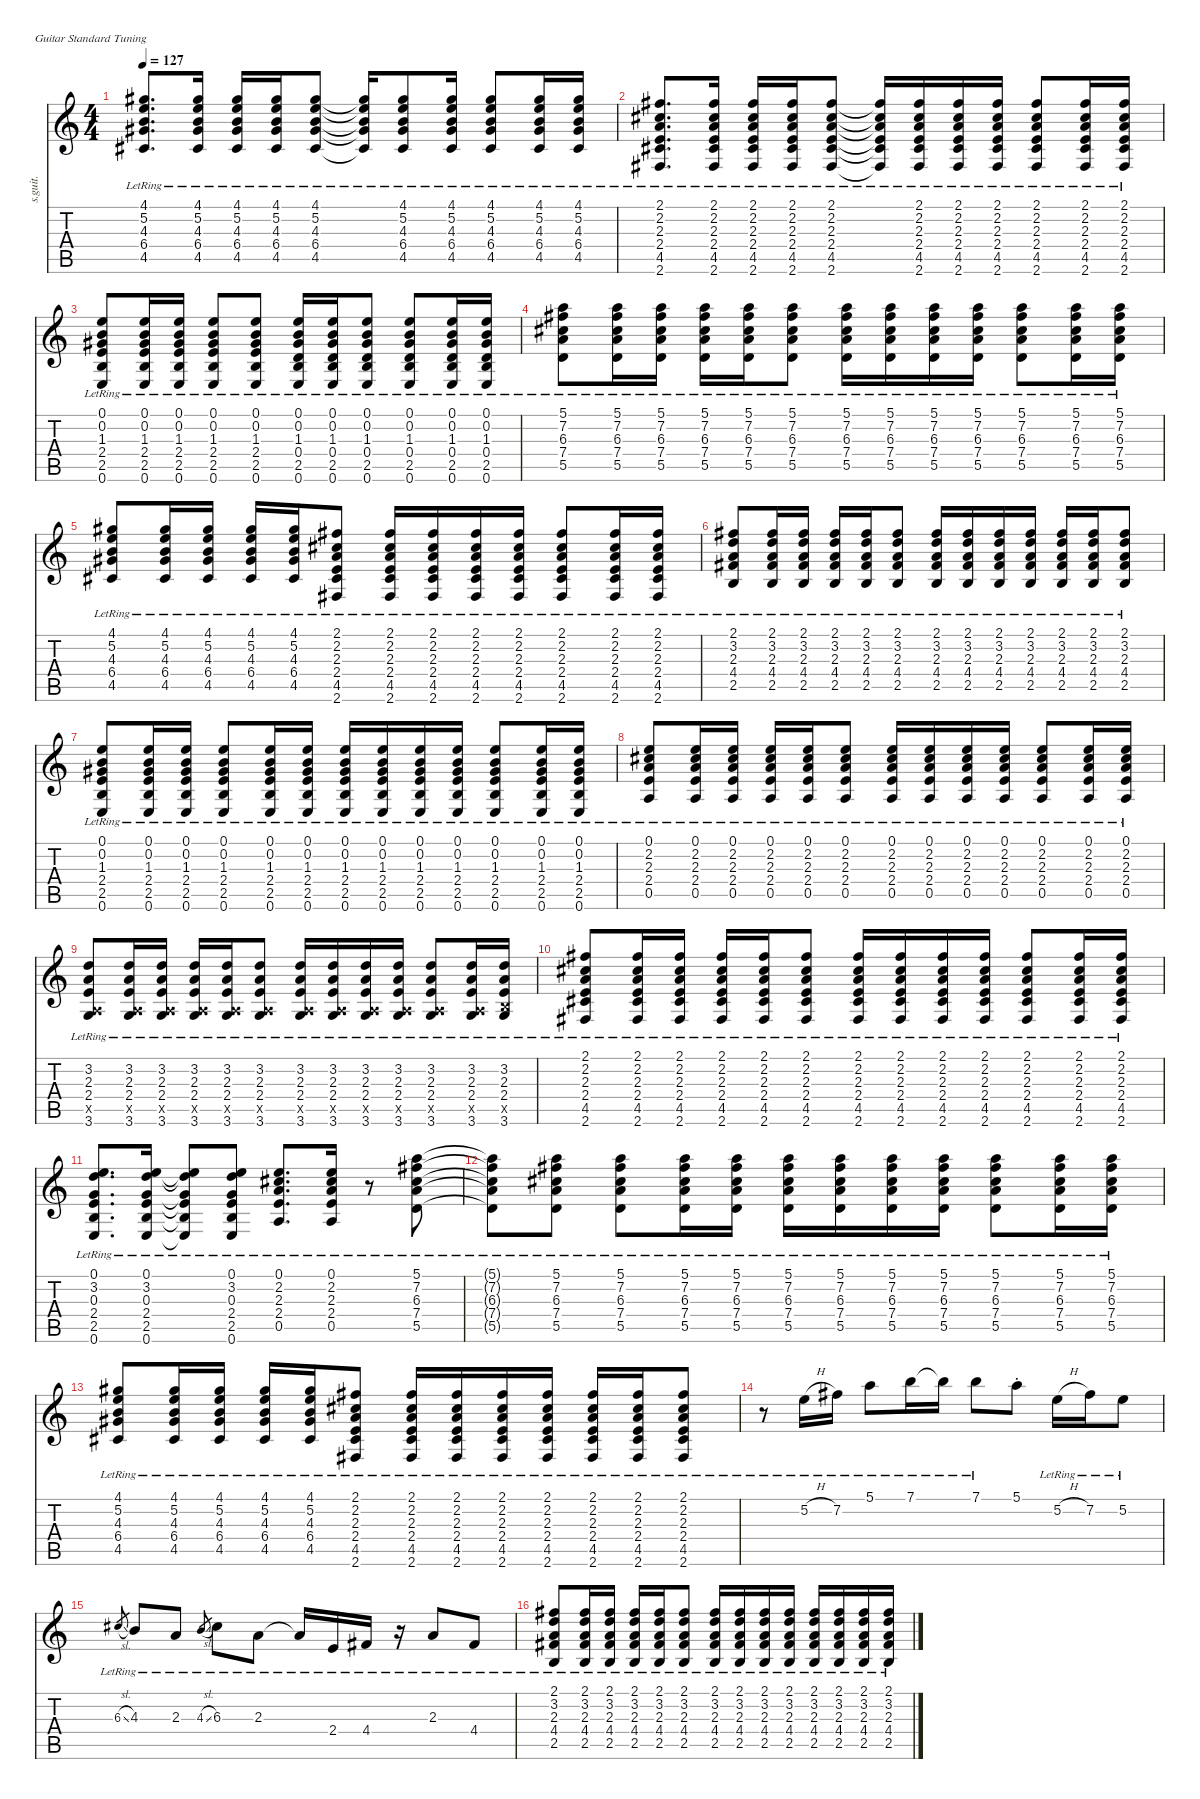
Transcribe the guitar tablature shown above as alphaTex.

\defaultSystemsLayout 4
\hideDynamics
\bracketExtendMode nobrackets
\track ("吉他 1" "s.guit.") {instrument acousticguitarsteel}
\staff {score tabs}
\tuning (E4 B3 G3 D3 A2 E2)
\ts (4 4)
\tempo 127
\clef g2
\ks c
(4.1{lr acc #} 5.2{lr} 4.3{lr} 6.4{lr acc #} 4.5{lr acc #}).8{d dy f beam Up} (4.1{lr acc #} 5.2{lr} 4.3{lr} 6.4{lr acc #} 4.5{lr acc #}).16{beam Up} (4.1{lr acc #} 5.2{lr} 4.3{lr} 6.4{lr acc #} 4.5{lr acc #}).16{beam Up} (4.1{lr acc #} 5.2{lr} 4.3{lr} 6.4{lr acc #} 4.5{lr acc #}).16{beam Up} (4.1{lr acc #} 5.2{lr} 4.3{lr} 6.4{lr acc #} 4.5{lr acc #}).8{beam Up} (4.1{lr t acc #} 5.2{lr t} 4.3{lr t} 6.4{lr t acc #} 4.5{lr t acc #}).16{beam Up} (4.1{lr acc #} 5.2{lr} 4.3{lr} 6.4{lr acc #} 4.5{lr acc #}).8{beam Up} (4.1{lr acc #} 5.2{lr} 4.3{lr} 6.4{lr acc #} 4.5{lr acc #}).16{beam Up} (4.1{lr acc #} 5.2{lr} 4.3{lr} 6.4{lr acc #} 4.5{lr acc #}).8{beam Up} (4.1{lr acc #} 5.2{lr} 4.3{lr} 6.4{lr acc #} 4.5{lr acc #}).16{beam Up} (4.1{lr acc #} 5.2{lr} 4.3{lr} 6.4{lr acc #} 4.5{lr acc #}).16{beam Up} |
(2.1{lr acc #} 2.2{lr acc #} 2.3{lr} 2.4{lr} 4.5{lr acc #} 2.6{lr acc #}).8{d beam Up} (2.1{lr acc #} 2.2{lr acc #} 2.3{lr} 2.4{lr} 4.5{lr acc #} 2.6{lr acc #}).16{beam Up} (2.1{lr acc #} 2.2{lr acc #} 2.3{lr} 2.4{lr} 4.5{lr acc #} 2.6{lr acc #}).16{beam Up} (2.1{lr acc #} 2.2{lr acc #} 2.3{lr} 2.4{lr} 4.5{lr acc #} 2.6{lr acc #}).16{beam Up} (2.1{lr acc #} 2.2{lr acc #} 2.3{lr} 2.4{lr} 4.5{lr acc #} 2.6{lr acc #}).8{beam Up} (2.1{lr t acc #} 2.2{lr t acc #} 2.3{lr t} 2.4{lr t} 4.5{lr t acc #} 2.6{lr t acc #}).16{beam Up} (2.1{lr acc #} 2.2{lr acc #} 2.3{lr} 2.4{lr} 4.5{lr acc #} 2.6{lr acc #}).16{beam Up} (2.1{lr acc #} 2.2{lr acc #} 2.3{lr} 2.4{lr} 4.5{lr acc #} 2.6{lr acc #}).16{beam Up} (2.1{lr acc #} 2.2{lr acc #} 2.3{lr} 2.4{lr} 4.5{lr acc #} 2.6{lr acc #}).16{beam Up} (2.1{lr acc #} 2.2{lr acc #} 2.3{lr} 2.4{lr} 4.5{lr acc #} 2.6{lr acc #}).8{beam Up} (2.1{lr acc #} 2.2{lr acc #} 2.3{lr} 2.4{lr} 4.5{lr acc #} 2.6{lr acc #}).16{beam Up} (2.1{lr acc #} 2.2{lr acc #} 2.3{lr} 2.4{lr} 4.5{lr acc #} 2.6{lr acc #}).16{beam Up} |
(0.1{lr} 0.2{lr} 1.3{lr acc #} 2.4{lr} 2.5{lr} 0.6{lr}).8{beam Up} (0.1{lr} 0.2{lr} 1.3{lr acc #} 2.4{lr} 2.5{lr} 0.6{lr}).16{beam Up} (0.1{lr} 0.2{lr} 1.3{lr acc #} 2.4{lr} 2.5{lr} 0.6{lr}).16{beam Up} (0.1{lr} 0.2{lr} 1.3{lr acc #} 2.4{lr} 2.5{lr} 0.6{lr}).8{beam Up} (0.1{lr} 0.2{lr} 1.3{lr acc #} 2.4{lr} 2.5{lr} 0.6{lr}).8{beam Up} (0.1{lr} 0.2{lr} 1.3{lr acc #} 0.4{lr} 2.5{lr} 0.6{lr}).16{beam Up} (0.1{lr} 0.2{lr} 1.3{lr acc #} 0.4{lr} 2.5{lr} 0.6{lr}).16{beam Up} (0.1{lr} 0.2{lr} 1.3{lr acc #} 0.4{lr} 2.5{lr} 0.6{lr}).8{beam Up} (0.1{lr} 0.2{lr} 1.3{lr acc #} 0.4{lr} 2.5{lr} 0.6{lr}).8{beam Up} (0.1{lr} 0.2{lr} 1.3{lr acc #} 0.4{lr} 2.5{lr} 0.6{lr}).16{beam Up} (0.1{lr} 0.2{lr} 1.3{lr acc #} 0.4{lr} 2.5{lr} 0.6{lr}).16{beam Up} |
(5.1{lr} 7.2{lr acc #} 6.3{lr acc #} 7.4{lr} 5.5{lr}).8{beam Down} (5.1{lr} 7.2{lr acc #} 6.3{lr acc #} 7.4{lr} 5.5{lr}).16{beam Down} (5.1{lr} 7.2{lr acc #} 6.3{lr acc #} 7.4{lr} 5.5{lr}).16{beam Down} (5.1{lr} 7.2{lr acc #} 6.3{lr acc #} 7.4{lr} 5.5{lr}).16{beam Down} (5.1{lr} 7.2{lr acc #} 6.3{lr acc #} 7.4{lr} 5.5{lr}).16{beam Down} (5.1{lr} 7.2{lr acc #} 6.3{lr acc #} 7.4{lr} 5.5{lr}).8{beam Down} (5.1{lr} 7.2{lr acc #} 6.3{lr acc #} 7.4{lr} 5.5{lr}).16{beam Down} (5.1{lr} 7.2{lr acc #} 6.3{lr acc #} 7.4{lr} 5.5{lr}).16{beam Down} (5.1{lr} 7.2{lr acc #} 6.3{lr acc #} 7.4{lr} 5.5{lr}).16{beam Down} (5.1{lr} 7.2{lr acc #} 6.3{lr acc #} 7.4{lr} 5.5{lr}).16{beam Down} (5.1{lr} 7.2{lr acc #} 6.3{lr acc #} 7.4{lr} 5.5{lr}).8{beam Down} (5.1{lr} 7.2{lr acc #} 6.3{lr acc #} 7.4{lr} 5.5{lr}).16{beam Down} (5.1{lr} 7.2{lr acc #} 6.3{lr acc #} 7.4{lr} 5.5{lr}).16{beam Down} |
(4.1{lr acc #} 5.2{lr} 4.3{lr} 6.4{lr acc #} 4.5{lr acc #}).8{beam Up} (4.1{lr acc #} 5.2{lr} 4.3{lr} 6.4{lr acc #} 4.5{lr acc #}).16{beam Up} (4.1{lr acc #} 5.2{lr} 4.3{lr} 6.4{lr acc #} 4.5{lr acc #}).16{beam Up} (4.1{lr acc #} 5.2{lr} 4.3{lr} 6.4{lr acc #} 4.5{lr acc #}).16{beam Up} (4.1{lr acc #} 5.2{lr} 4.3{lr} 6.4{lr acc #} 4.5{lr acc #}).16{beam Up} (2.1{lr acc #} 2.2{lr acc #} 2.3{lr} 2.4{lr} 4.5{lr acc #} 2.6{lr acc #}).8{beam Up} (2.1{lr acc #} 2.2{lr acc #} 2.3{lr} 2.4{lr} 4.5{lr acc #} 2.6{lr acc #}).16{beam Up} (2.1{lr acc #} 2.2{lr acc #} 2.3{lr} 2.4{lr} 4.5{lr acc #} 2.6{lr acc #}).16{beam Up} (2.1{lr acc #} 2.2{lr acc #} 2.3{lr} 2.4{lr} 4.5{lr acc #} 2.6{lr acc #}).16{beam Up} (2.1{lr acc #} 2.2{lr acc #} 2.3{lr} 2.4{lr} 4.5{lr acc #} 2.6{lr acc #}).16{beam Up} (2.1{lr acc #} 2.2{lr acc #} 2.3{lr} 2.4{lr} 4.5{lr acc #} 2.6{lr acc #}).8{beam Up} (2.1{lr acc #} 2.2{lr acc #} 2.3{lr} 2.4{lr} 4.5{lr acc #} 2.6{lr acc #}).16{beam Up} (2.1{lr acc #} 2.2{lr acc #} 2.3{lr} 2.4{lr} 4.5{lr acc #} 2.6{lr acc #}).16{beam Up} |
(2.1{lr acc #} 3.2{lr} 2.3{lr} 4.4{lr acc #} 2.5{lr}).8{beam Up} (2.1{lr acc #} 3.2{lr} 2.3{lr} 4.4{lr acc #} 2.5{lr}).16{beam Up} (2.1{lr acc #} 3.2{lr} 2.3{lr} 4.4{lr acc #} 2.5{lr}).16{beam Up} (2.1{lr acc #} 3.2{lr} 2.3{lr} 4.4{lr acc #} 2.5{lr}).16{beam Up} (2.1{lr acc #} 3.2{lr} 2.3{lr} 4.4{lr acc #} 2.5{lr}).16{beam Up} (2.1{lr acc #} 3.2{lr} 2.3{lr} 4.4{lr acc #} 2.5{lr}).8{beam Up} (2.1{lr acc #} 3.2{lr} 2.3{lr} 4.4{lr acc #} 2.5{lr}).16{beam Up} (2.1{lr acc #} 3.2{lr} 2.3{lr} 4.4{lr acc #} 2.5{lr}).16{beam Up} (2.1{lr acc #} 3.2{lr} 2.3{lr} 4.4{lr acc #} 2.5{lr}).16{beam Up} (2.1{lr acc #} 3.2{lr} 2.3{lr} 4.4{lr acc #} 2.5{lr}).16{beam Up} (2.1{lr acc #} 3.2{lr} 2.3{lr} 4.4{lr acc #} 2.5{lr}).16{beam Up} (2.1{lr acc #} 3.2{lr} 2.3{lr} 4.4{lr acc #} 2.5{lr}).16{beam Up} (2.1{lr acc #} 3.2{lr} 2.3{lr} 4.4{lr acc #} 2.5{lr}).8{beam Up} |
(0.1{lr} 0.2{lr} 1.3{lr acc #} 2.4{lr} 2.5{lr} 0.6{lr}).8{beam Up} (0.1{lr} 0.2{lr} 1.3{lr acc #} 2.4{lr} 2.5{lr} 0.6{lr}).16{beam Up} (0.1{lr} 0.2{lr} 1.3{lr acc #} 2.4{lr} 2.5{lr} 0.6{lr}).16{beam Up} (0.1{lr} 0.2{lr} 1.3{lr acc #} 2.4{lr} 2.5{lr} 0.6{lr}).8{beam Up} (0.1{lr} 0.2{lr} 1.3{lr acc #} 2.4{lr} 2.5{lr} 0.6{lr}).16{beam Up} (0.1{lr} 0.2{lr} 1.3{lr acc #} 2.4{lr} 2.5{lr} 0.6{lr}).16{beam Up} (0.1{lr} 0.2{lr} 1.3{lr acc #} 2.4{lr} 2.5{lr} 0.6{lr}).16{beam Up} (0.1{lr} 0.2{lr} 1.3{lr acc #} 2.4{lr} 2.5{lr} 0.6{lr}).16{beam Up} (0.1{lr} 0.2{lr} 1.3{lr acc #} 2.4{lr} 2.5{lr} 0.6{lr}).16{beam Up} (0.1{lr} 0.2{lr} 1.3{lr acc #} 2.4{lr} 2.5{lr} 0.6{lr}).16{beam Up} (0.1{lr} 0.2{lr} 1.3{lr acc #} 2.4{lr} 2.5{lr} 0.6{lr}).8{beam Up} (0.1{lr} 0.2{lr} 1.3{lr acc #} 2.4{lr} 2.5{lr} 0.6{lr}).16{beam Up} (0.1{lr} 0.2{lr} 1.3{lr acc #} 2.4{lr} 2.5{lr} 0.6{lr}).16{beam Up} |
(0.1{lr} 2.2{lr acc #} 2.3{lr} 2.4{lr} 0.5{lr}).8{beam Up} (0.1{lr} 2.2{lr acc #} 2.3{lr} 2.4{lr} 0.5{lr}).16{beam Up} (0.1{lr} 2.2{lr acc #} 2.3{lr} 2.4{lr} 0.5{lr}).16{beam Up} (0.1{lr} 2.2{lr acc #} 2.3{lr} 2.4{lr} 0.5{lr}).16{beam Up} (0.1{lr} 2.2{lr acc #} 2.3{lr} 2.4{lr} 0.5{lr}).16{beam Up} (0.1 2.2{lr acc #} 2.3 2.4 0.5).8{beam Up} (0.1{lr} 2.2{lr acc #} 2.3{lr} 2.4{lr} 0.5{lr}).16{beam Up} (0.1{lr} 2.2{lr acc #} 2.3{lr} 2.4{lr} 0.5{lr}).16{beam Up} (0.1{lr} 2.2{lr acc #} 2.3{lr} 2.4{lr} 0.5{lr}).16{beam Up} (0.1{lr} 2.2{lr acc #} 2.3{lr} 2.4{lr} 0.5{lr}).16{beam Up} (0.1{lr} 2.2{lr acc #} 2.3{lr} 2.4{lr} 0.5{lr}).8{beam Up} (0.1{lr} 2.2{lr acc #} 2.3{lr} 2.4{lr} 0.5{lr}).16{beam Up} (0.1{lr} 2.2{acc #} 2.3 2.4 0.5).16{beam Up} |
(3.2{lr} 2.3{lr} 2.4{lr} 0.5{x} 3.6).8{beam Up} (3.2{lr} 2.3{lr} 2.4{lr} 0.5{x} 3.6).16{beam Up} (3.2{lr} 2.3{lr} 2.4{lr} 0.5{x} 3.6).16{beam Up} (3.2{lr} 2.3{lr} 2.4{lr} 0.5{x} 3.6).16{beam Up} (3.2{lr} 2.3{lr} 2.4{lr} 0.5{x} 3.6).16{beam Up} (3.2{lr} 2.3 2.4 0.5{x} 3.6).8{beam Up} (3.2{lr} 2.3{lr} 2.4{lr} 0.5{x} 3.6).16{beam Up} (3.2{lr} 2.3{lr} 2.4{lr} 0.5{x} 3.6).16{beam Up} (3.2{lr} 2.3{lr} 2.4{lr} 0.5{x} 3.6).16{beam Up} (3.2{lr} 2.3{lr} 2.4{lr} 0.5{x} 3.6).16{beam Up} (3.2{lr} 2.3{lr} 2.4{lr} 0.5{x} 3.6).8{beam Up} (3.2{lr} 2.3{lr} 2.4{lr} 0.5{x} 3.6).16{beam Up} (3.2 2.3{lr} 2.4 2.5{x} 3.6).16{beam Up} |
(2.1{lr acc #} 2.2{lr acc #} 2.3{lr} 2.4{lr} 4.5{lr acc #} 2.6{lr acc #}).8{beam Up} (2.1{lr acc #} 2.2{lr acc #} 2.3{lr} 2.4{lr} 4.5{lr acc #} 2.6{lr acc #}).16{beam Up} (2.1{lr acc #} 2.2{lr acc #} 2.3{lr} 2.4{lr} 4.5{lr acc #} 2.6{lr acc #}).16{beam Up} (2.1{lr acc #} 2.2{lr acc #} 2.3{lr} 2.4{lr} 4.5{lr acc #} 2.6{lr acc #}).16{beam Up} (2.1{lr acc #} 2.2{lr acc #} 2.3{lr} 2.4{lr} 4.5{lr acc #} 2.6{lr acc #}).16{beam Up} (2.1{lr acc #} 2.2{lr acc #} 2.3{lr} 2.4{lr} 4.5{lr acc #} 2.6{lr acc #}).8{beam Up} (2.1{lr acc #} 2.2{lr acc #} 2.3{lr} 2.4{lr} 4.5{lr acc #} 2.6{lr acc #}).16{beam Up} (2.1{lr acc #} 2.2{lr acc #} 2.3{lr} 2.4{lr} 4.5{lr acc #} 2.6{lr acc #}).16{beam Up} (2.1{lr acc #} 2.2{lr acc #} 2.3{lr} 2.4{lr} 4.5{lr acc #} 2.6{lr acc #}).16{beam Up} (2.1{lr acc #} 2.2{lr acc #} 2.3{lr} 2.4{lr} 4.5{lr acc #} 2.6{lr acc #}).16{beam Up} (2.1{lr acc #} 2.2{lr acc #} 2.3{lr} 2.4{lr} 4.5{lr acc #} 2.6{lr acc #}).8{beam Up} (2.1{lr acc #} 2.2{lr acc #} 2.3{lr} 2.4{lr} 4.5{lr acc #} 2.6{lr acc #}).16{beam Up} (2.1{lr acc #} 2.2{lr acc #} 2.3{lr} 2.4{lr} 4.5{lr acc #} 2.6{lr acc #}).16{beam Up} |
(0.1{lr} 3.2{lr} 0.3{lr} 2.4{lr} 2.5{lr} 0.6{lr}).8{d beam Up} (0.1{lr} 3.2{lr} 0.3{lr} 2.4{lr} 2.5{lr} 0.6{lr}).16{beam Up} (0.1{lr t} 3.2{lr t} 0.3{lr t} 2.4{lr t} 2.5{lr t} 0.6{lr t}).8{beam Up} (0.1{lr} 3.2{lr} 0.3{lr} 2.4{lr} 2.5{lr} 0.6{lr}).8{beam Up} (0.1{lr} 2.2{lr acc #} 2.3{lr} 2.4{lr} 0.5{lr}).8{d beam Up} (0.1{lr} 2.2{lr acc #} 2.3{lr} 2.4{lr} 0.5{lr}).16{beam Up} r.8{beam Down} (5.1{lr} 7.2{lr acc #} 6.3{lr acc #} 7.4{lr} 5.5{lr}).8{beam Down} |
(5.1{lr t} 7.2{lr t acc #} 6.3{lr t acc #} 7.4{lr t} 5.5{lr t}).8{beam Down} (5.1{lr} 7.2{lr acc #} 6.3{lr acc #} 7.4{lr} 5.5{lr}).8{beam Down} (5.1{lr} 7.2{lr acc #} 6.3{lr acc #} 7.4{lr} 5.5{lr}).8{beam Down} (5.1{lr} 7.2{lr acc #} 6.3{lr acc #} 7.4{lr} 5.5{lr}).16{beam Down} (5.1{lr} 7.2{lr acc #} 6.3{lr acc #} 7.4{lr} 5.5{lr}).16{beam Down} (5.1 7.2{lr acc #} 6.3{acc #} 7.4 5.5).16{beam Down} (5.1{lr} 7.2{lr acc #} 6.3{lr acc #} 7.4{lr} 5.5{lr}).16{beam Down} (5.1{lr} 7.2{lr acc #} 6.3{lr acc #} 7.4{lr} 5.5{lr}).16{beam Down} (5.1{lr} 7.2{lr acc #} 6.3{lr acc #} 7.4{lr} 5.5{lr}).16{beam Down} (5.1{lr} 7.2{lr acc #} 6.3{lr acc #} 7.4{lr} 5.5{lr}).8{beam Down} (5.1{lr} 7.2{lr acc #} 6.3{lr acc #} 7.4{lr} 5.5{lr}).16{beam Down} (5.1{lr} 7.2{lr acc #} 6.3{lr acc #} 7.4{lr} 5.5{lr}).16{beam Down} |
(4.1{lr acc #} 5.2{lr} 4.3{lr} 6.4{lr acc #} 4.5{lr acc #}).8{beam Up} (4.1{lr acc #} 5.2{lr} 4.3{lr} 6.4{lr acc #} 4.5{lr acc #}).16{beam Up} (4.1{lr acc #} 5.2{lr} 4.3{lr} 6.4{lr acc #} 4.5{lr acc #}).16{beam Up} (4.1{lr acc #} 5.2{lr} 4.3{lr} 6.4{lr acc #} 4.5{lr acc #}).16{beam Up} (4.1{lr acc #} 5.2{lr} 4.3{lr} 6.4{lr acc #} 4.5{lr acc #}).16{beam Up} (2.1{lr acc #} 2.2{lr acc #} 2.3{lr} 2.4{lr} 4.5{lr acc #} 2.6{lr acc #}).8{beam Up} (2.1{lr acc #} 2.2{lr acc #} 2.3{lr} 2.4{lr} 4.5{lr acc #} 2.6{lr acc #}).16{beam Up} (2.1{lr acc #} 2.2{lr acc #} 2.3{lr} 2.4{lr} 4.5{lr acc #} 2.6{lr acc #}).16{beam Up} (2.1{lr acc #} 2.2{lr acc #} 2.3{lr} 2.4{lr} 4.5{lr acc #} 2.6{lr acc #}).16{beam Up} (2.1{lr acc #} 2.2{lr acc #} 2.3{lr} 2.4{lr} 4.5{lr acc #} 2.6{lr acc #}).16{beam Up} (2.1{lr acc #} 2.2{lr acc #} 2.3{lr} 2.4{lr} 4.5{lr acc #} 2.6{lr acc #}).16{beam Up} (2.1{lr acc #} 2.2{lr acc #} 2.3{lr} 2.4{lr} 4.5{lr acc #} 2.6{lr acc #}).16{beam Up} (2.1{lr acc #} 2.2{lr acc #} 2.3{lr} 2.4{lr} 4.5{lr acc #} 2.6{lr acc #}).8{beam Up} |
r.8{beam Down} 5.2{h lr}.16{beam Down} 7.2{lr acc #}.16{beam Down} 5.1{lr}.8{beam Down} 7.1{lr}.16{beam Down} 7.1{lr t}.16{beam Down} 7.1{lr}.8{beam Down} 5.1{st}.8{beam Down} 5.2{h lr}.16{beam Down} 7.2{lr acc #}.16{beam Down} 5.2{lr}.8{beam Down} |
6.3{sl lr acc #}.8{gr dy mf beam Up} 4.3{lr}.8{dy f beam Up} 2.3{lr}.8{beam Up} 4.3{sl lr}.8{gr dy mf beam Up} 6.3{lr acc #}.8{dy f beam Down} 2.3{lr}.8{beam Down} 2.3{lr t}.16{beam Up} 2.4{lr}.16{beam Up} 4.4{lr acc #}.16{beam Up} r.16{beam Down} 2.3{lr}.8{beam Up} 4.4{lr acc #}.8{beam Up} |
(2.1{lr acc #} 3.2{lr} 2.3{lr} 4.4{lr acc #} 2.5{lr}).8{beam Up} (2.1{lr acc #} 3.2{lr} 2.3{lr} 4.4{lr acc #} 2.5{lr}).16{beam Up} (2.1{lr acc #} 3.2{lr} 2.3{lr} 4.4{lr acc #} 2.5{lr}).16{beam Up} (2.1{lr acc #} 3.2{lr} 2.3{lr} 4.4{lr acc #} 2.5{lr}).16{beam Up} (2.1{lr acc #} 3.2{lr} 2.3{lr} 4.4{lr acc #} 2.5{lr}).16{beam Up} (2.1{lr acc #} 3.2{lr} 2.3{lr} 4.4{lr acc #} 2.5{lr}).8{beam Up} (2.1{lr acc #} 3.2{lr} 2.3{lr} 4.4{lr acc #} 2.5{lr}).16{beam Up} (2.1{lr acc #} 3.2{lr} 2.3{lr} 4.4{lr acc #} 2.5{lr}).16{beam Up} (2.1{lr acc #} 3.2{lr} 2.3{lr} 4.4{lr acc #} 2.5{lr}).16{beam Up} (2.1{lr acc #} 3.2{lr} 2.3{lr} 4.4{lr acc #} 2.5{lr}).16{beam Up} (2.1{lr acc #} 3.2{lr} 2.3{lr} 4.4{lr acc #} 2.5{lr}).16{beam Up} (2.1{lr acc #} 3.2{lr} 2.3{lr} 4.4{lr acc #} 2.5{lr}).16{beam Up} (2.1{lr acc #} 3.2{lr} 2.3{lr} 4.4{lr acc #} 2.5{lr}).16{beam Up} (2.1{lr acc #} 3.2{lr} 2.3{lr} 4.4{lr acc #} 2.5{lr}).16{beam Up}
